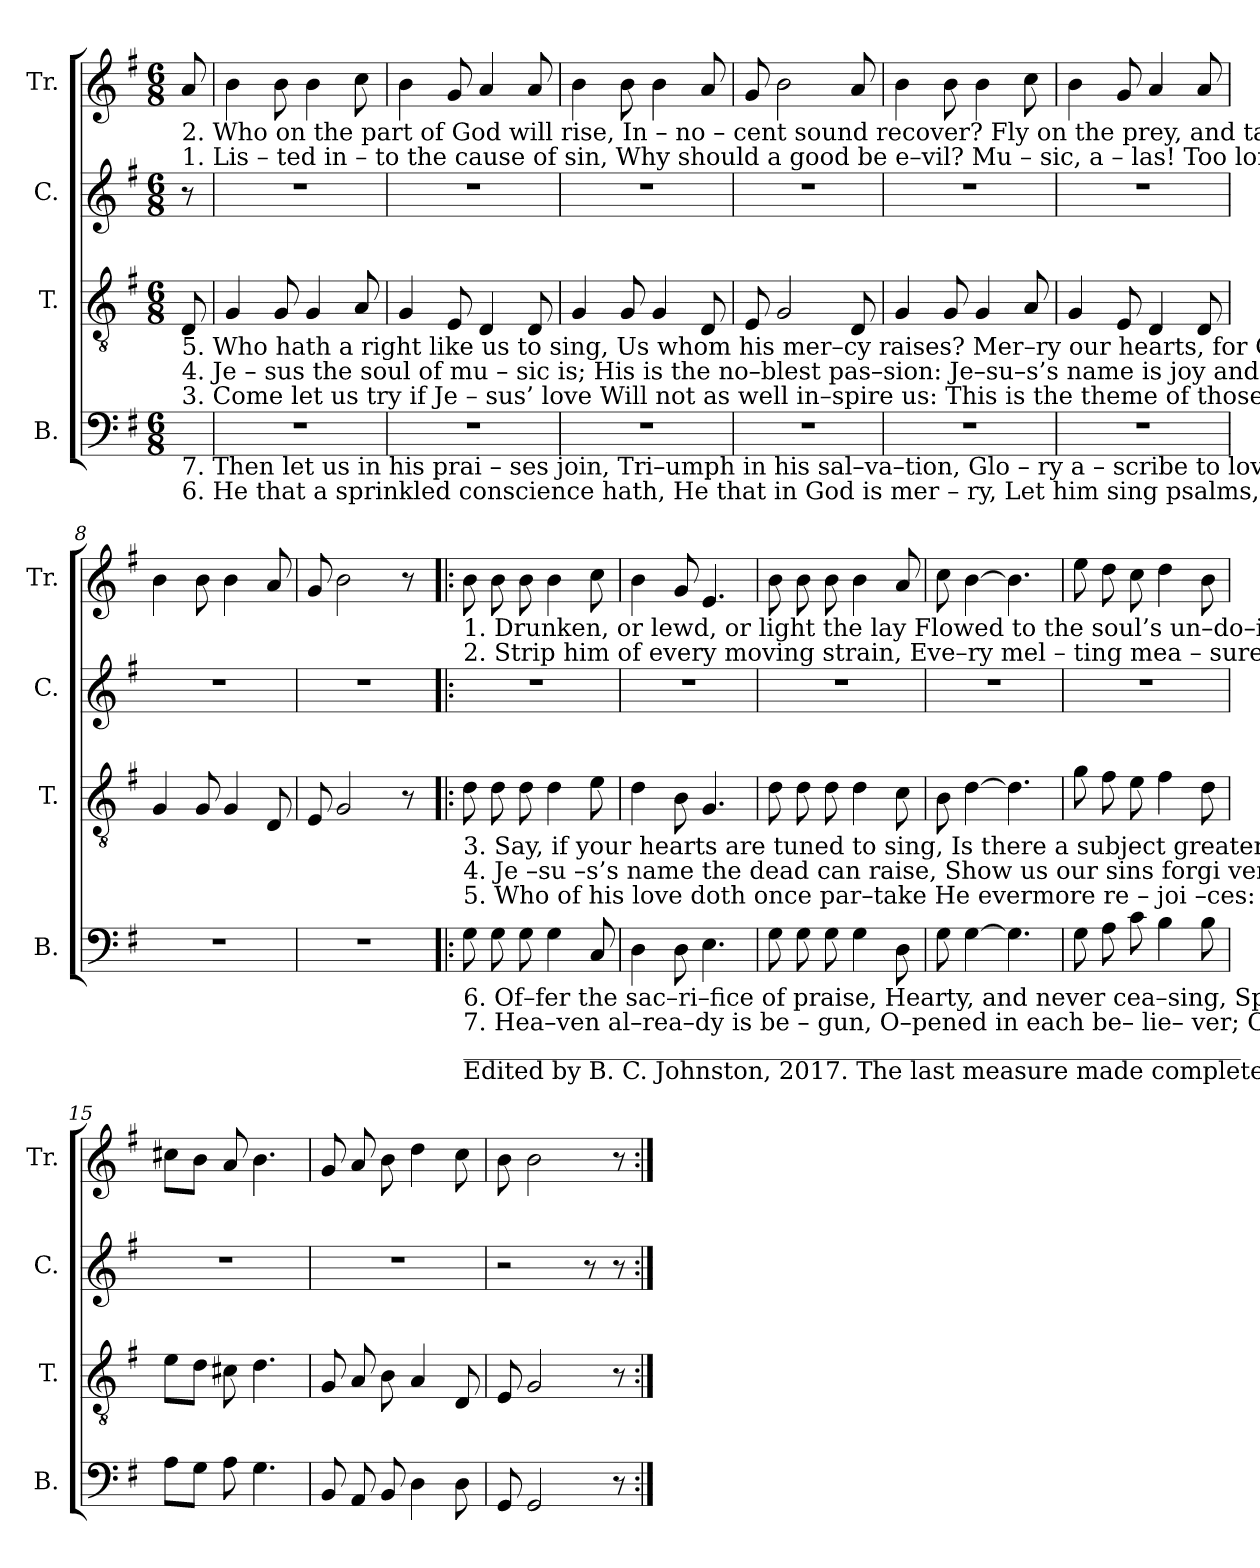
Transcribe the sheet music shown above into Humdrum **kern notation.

**kern	**kern	**kern	**kern
*part4	*part3	*part2	*part1
*staff4	*staff3	*staff2	*staff1
*I"B.	*I"T.	*I"C.	*I"Tr.
*I'B.	*I'T.	*I'C.	*I'Tr.
*clefF4	*clefGv2	*clefG2	*clefG2
*k[f#]	*k[f#]	*k[f#]	*k[f#]
*M6/8	*M6/8	*M6/8	*M6/8
*MM110	*MM110	*MM110	*MM110
=1	=1	=1	=1
!	!	!	!LO:TX:b:t=2. Who  on  the  part  of    God  will rise,  In – no – cent  sound  recover?  Fly  on  the  prey,  and  take  the prize, Plun – der  the  car – nal  lo –ver,
!	!	!	!LO:TX:b:t=1. Lis – ted  in – to   the  cause  of  sin,  Why  should  a  good  be  e–vil?  Mu – sic,  a – las!  Too  long  has been  Pressed  to  obey  the  de  –  vil&colon;
!	!LO:TX:b:t=5. Who   hath   a   right  like  us  to  sing,    Us  whom  his  mer–cy  raises?   Mer–ry  our hearts, for Christ is King,  Cheer–ful  are  all  our   fa – ces&colon;	!	!
!	!LO:TX:b:t=4. Je – sus    the  soul  of   mu – sic   is;     His  is  the  no–blest  pas–sion&colon;  Je–su–s’s  name  is  joy  and   peace,   Hap– pi– ness and sal –va –tion&colon;	!	!
!	!LO:TX:b:t=3. Come  let  us    try   if    Je – sus’   love  Will   not  as  well  in–spire  us&colon;  This  is  the  theme  of  those  above,  This  up –on  earth  shall  fire  us.	!	!
!LO:TX:b:t=7. Then  let  us  in    his   prai  –  ses   join,  Tri–umph  in  his  sal–va–tion,  Glo – ry  a – scribe  to  love  di–vine,  Wor–ship,   and   a–do–ra –tion&colon;	!	!	!
!LO:TX:b:t=6. He  that  a  sprinkled  conscience  hath,  He  that  in  God  is  mer – ry,   Let him sing psalms, the Spirit saith,  Joy – ful,  and  ne–ver  wea – ry,	!	!	!
8D\yy	8D/	8r	8a/
=2	=2	=2	=2
2.r	4G/	2.r	4b\
.	8G/	.	8b\
.	4G/	.	4b\
.	8A/	.	8cc\
=3	=3	=3	=3
2.r	4G/	2.r	4b\
.	8E/	.	8g/
.	4D/	.	4a/
.	8D/	.	8a/
=4	=4	=4	=4
2.r	4G/	2.r	4b\
.	8G/	.	8b\
.	4G/	.	4b\
.	8D/	.	8a/
=5	=5	=5	=5
2.r	8E/	2.r	8g/
.	2G/	.	2b\
.	8D/	.	8a/
=6	=6	=6	=6
2.r	4G/	2.r	4b\
.	8G/	.	8b\
.	4G/	.	4b\
.	8A/	.	8cc\
=7	=7	=7	=7
2.r	4G/	2.r	4b\
.	8E/	.	8g/
.	4D/	.	4a/
.	8D/	.	8a/
=8	=8	=8	=8
2.r	4G/	2.r	4b\
.	8G/	.	8b\
.	4G/	.	4b\
.	8D/	.	8a/
=9	=9	=9	=9
2.r	8E/	2.r	8g/
.	2G/	.	2b\
.	8r	.	8r
!!LO:LB:g=z
=10!|:	=10!|:	=10!|:	=10!|:
!	!	!	!LO:TX:b:t=1. Drunken, or lewd, or light the lay   Flowed to the soul’s un–do–ing,  Widened,  and strewed with flowers the way  Down to e–ter–nal  ru  – in.
!	!	!	!LO:TX:b:t=2. Strip him of every moving strain,  Eve–ry  mel – ting  mea – sure,   Mu–sic in  vir – tue’s cause re –  tain,   Res–cue the  ho– ly  plea – sure!
!	!LO:TX:b:t=3. Say, if your hearts are tuned to sing, Is there a  subject greater?        Harmony  all  its   strains  may  bring,   Je – su – s’s  name  is  swee –ter.	!	!
!	!LO:TX:b:t=4. Je –su –s’s name the dead can raise, Show us our sins forgi ven,      Fill  us  with  all  the  life     of     grace,    Car–ry   us    up      to  hea  – ven.	!	!
!	!LO:TX:b:t=5. Who of  his love doth once par–take  He  evermore  re – joi –ces&colon;     Me–lo–dy   in  our   hearts  we   make,   Me–lo –dy    with   our  voi –  ces.	!	!
!LO:TX:b:t=6. Of–fer  the  sac–ri–fice of praise,  Hearty,  and  never   cea–sing,       Spi–ri–tual  songs and an–thems raise, Honor,  and   thanks,  and  blessing.	!	!	!
!LO:TX:b:t=7. Hea–ven  al–rea–dy  is  be – gun,  O–pened in each be– lie– ver;      On – ly  be – lieve,  and  still   sing    on,   Hea–ven is  ours  for – ev –  er.	!	!	!
!LO:TX:b:t=________________________________________________________________	!	!	!
!LO:TX:b:t=Edited by B. C. Johnston, 2017.  The last measure made complete 6&colon;8 by adding an eighth-rest.	!	!	!
8G\	8d\	2.r	8b\
8G\	8d\	.	8b\
8G\	8d\	.	8b\
4G\	4d\	.	4b\
8C/	8e\	.	8cc\
=11	=11	=11	=11
4D\	4d\	2.r	4b\
8D\	8B\	.	8g/
4.E\	4.G/	.	4.e/
=12	=12	=12	=12
8G\	8d\	2.r	8b\
8G\	8d\	.	8b\
8G\	8d\	.	8b\
4G\	4d\	.	4b\
8D\	8c\	.	8a/
=13	=13	=13	=13
8G\	8B\	2.r	8cc\
[4G\	[4d\	.	[4b\
4.G\]	4.d\]	.	4.b\]
=14	=14	=14	=14
8G\	8g\	2.r	8ee\
8A\	8f#\	.	8dd\
8c\	8e\	.	8cc\
4B\	4f#\	.	4dd\
8B\	8d\	.	8b\
=15	=15	=15	=15
8A\L	8e\L	2.r	8cc#X\L
8G\J	8d\J	.	8b\J
8A\	8c#X\	.	8a/
4.G\	4.d\	.	4.b\
=16	=16	=16	=16
8BB/	8G/	2.r	8g/
8AA/	8A/	.	8a/
8BB/	8B\	.	8b\
4D\	4A/	.	4dd\
8D\	8D/	.	8cc\
=17	=17	=17	=17
8GG/	8E/	2r	8b\
2GG/	2G/	.	2b\
.	.	8r	.
8r	8r	8r	8r
=:|!	=:|!	=:|!	=:|!
*-	*-	*-	*-
